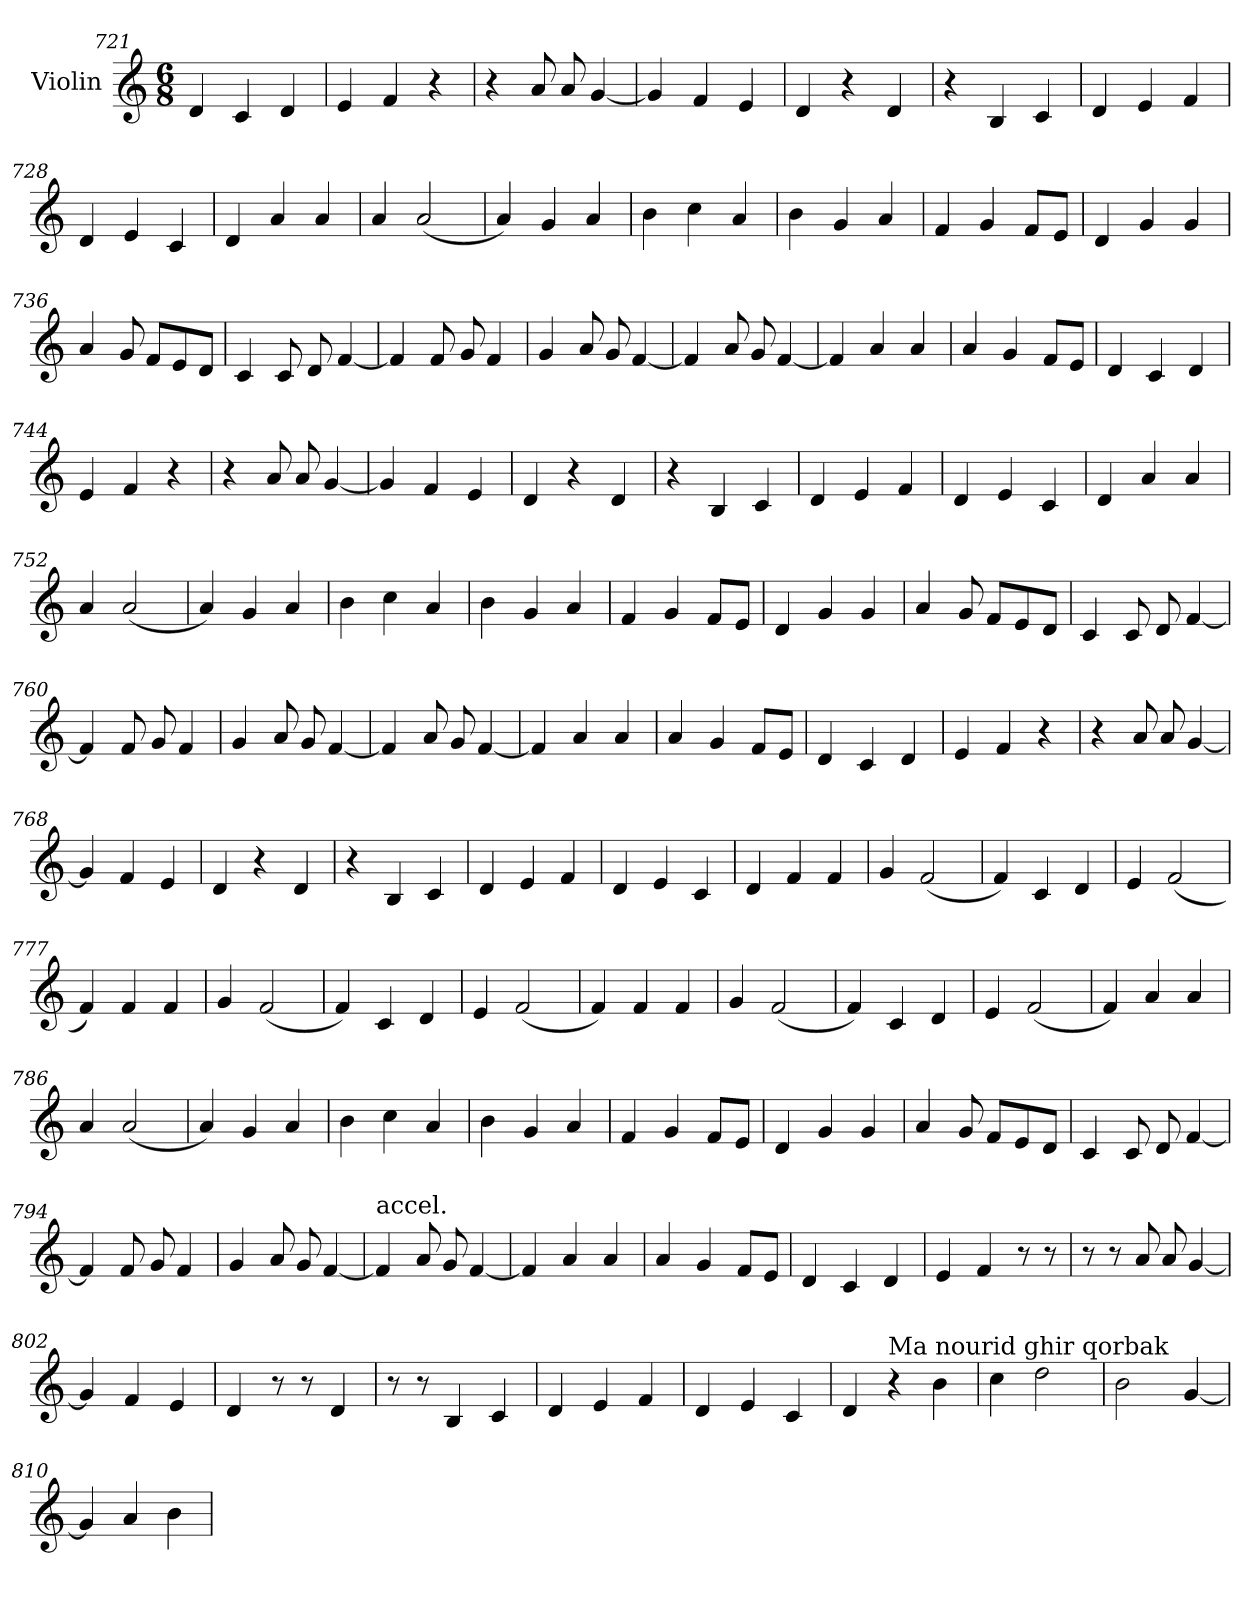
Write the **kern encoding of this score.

**kern
*part1
*staff1
*I"Violin
*clefG2
*k[]
*C:
*M6/8
=721
4d/
4c/
4d/
=722
4e/
4f/
4r
=723
4r
8a/
8a/
[4g/
!!LO:PB:g=z
=724
4g/]
4f/
4e/
=725
4d/
4r
4d/
=726
4r
4B/
4c/
!!LO:PB:g=z
=727
4d/
4e/
4f/
=728
4d/
4e/
4c/
=729
4d/
4a/
4a/
=730
4a/
(2a/
!!LO:PB:g=z
=731
4a/)
4g/
4a/
=732
4b\
4cc\
4a/
=733
4b\
4g/
4a/
!!LO:PB:g=z
=734
4f/
4g/
8f/L
8e/J
=735
4d/
4g/
4g/
=736
4a/
8g/
8f/L
8e/
8d/J
=737
4c/
8c/
8d/
[4f/
!!LO:PB:g=z
=738
4f/]
8f/
8g/
4f/
=739
4g/
8a/
8g/
[4f/
!!LO:PB:g=z
=740
4f/]
8a/
8g/
[4f/
=741
4f/]
4a/
4a/
=742
4a/
4g/
8f/L
8e/J
=743
4d/
4c/
4d/
!!LO:PB:g=z
=744
4e/
4f/
4r
=745
4r
8a/
8a/
[4g/
=746
4g/]
4f/
4e/
!!LO:PB:g=z
=747
4d/
4r
4d/
=748
4r
4B/
4c/
=749
4d/
4e/
4f/
=750
4d/
4e/
4c/
!!LO:PB:g=z
=751
4d/
4a/
4a/
=752
4a/
(2a/
=753
4a/)
4g/
4a/
!!LO:PB:g=z
=754
4b\
4cc\
4a/
=755
4b\
4g/
4a/
=756
4f/
4g/
8f/L
8e/J
=757
4d/
4g/
4g/
=758
4a/
8g/
8f/L
8e/
8d/J
!!LO:PB:g=z
=759
4c/
8c/
8d/
[4f/
=760
4f/]
8f/
8g/
4f/
!!LO:PB:g=z
=761
4g/
8a/
8g/
[4f/
=762
4f/]
8a/
8g/
[4f/
=763
4f/]
4a/
4a/
=764
4a/
4g/
8f/L
8e/J
!!LO:PB:g=z
=765
4d/
4c/
4d/
=766
4e/
4f/
4r
=767
4r
8a/
8a/
[4g/
!!LO:PB:g=z
=768
4g/]
4f/
4e/
=769
4d/
4r
4d/
=770
4r
4B/
4c/
=771
4d/
4e/
4f/
!!LO:PB:g=z
=772
4d/
4e/
4c/
=773
4d/
4f/
4f/
=774
4g/
(2f/
=775
4f/)
4c/
4d/
=776
4e/
(2f/
=777
4f/)
4f/
4f/
=778
4g/
(2f/
!!LO:PB:g=z
=779
4f/)
4c/
4d/
=780
4e/
(2f/
=781
4f/)
4f/
4f/
=782
4g/
(2f/
!!LO:PB:g=z
=783
4f/)
4c/
4d/
=784
4e/
(2f/
=785
4f/)
4a/
4a/
=786
4a/
(2a/
!!LO:PB:g=z
=787
4a/)
4g/
4a/
=788
4b\
4cc\
4a/
=789
4b\
4g/
4a/
!!LO:PB:g=z
=790
4f/
4g/
8f/L
8e/J
=791
4d/
4g/
4g/
=792
4a/
8g/
8f/L
8e/
8d/J
!!LO:PB:g=z
=793
4c/
8c/
8d/
[4f/
=794
4f/]
8f/
8g/
4f/
=795
4g/
8a/
8g/
[4f/
!!LO:PB:g=z
=796
!LO:TX:a:t=accel.
4f/]
8a/
8g/
[4f/
=797
4f/]
4a/
4a/
=798
4a/
4g/
8f/L
8e/J
=799
4d/
4c/
4d/
!!LO:PB:g=z
=800
4e/
4f/
8r
8r
=801
8r
8r
8a/
8a/
[4g/
=802
4g/]
4f/
4e/
!!LO:PB:g=z
=803
4d/
8r
8r
4d/
=804
8r
8r
4B/
4c/
=805
4d/
4e/
4f/
!!LO:PB:g=z
=806
4d/
4e/
4c/
=807
4d/
!LO:TX:a:t=Ma nourid ghir qorbak
4r
4b\
=808
4cc\
2dd\
=809
2b\
[4g/
!!LO:PB:g=z
=810
4g/]
4a/
4b\
=
*-
